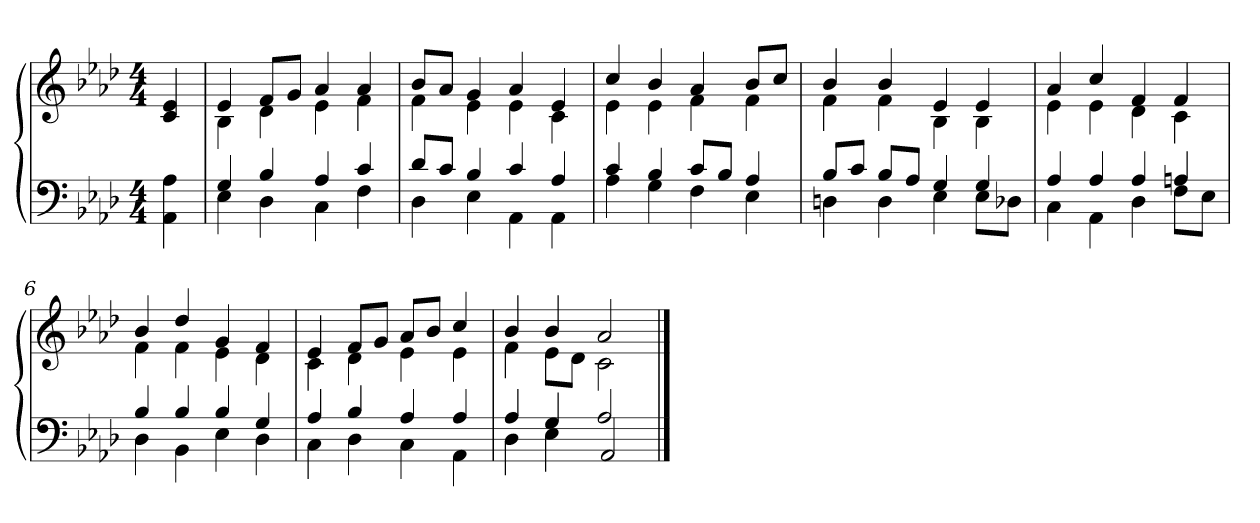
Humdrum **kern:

**kern	**kern
*part2	*part1
*staff2	*staff1
*clefF4	*clefG2
*k[b-e-a-d-]	*k[b-e-a-d-]
*A-:	*A-:
*M4/4	*M4/4
=	=
4AA-\ 4A-\	4c/ 4e-/
=1	=1
*^	*^
4G/	4E-\	4e-/	4B-\
4B-/	4D-\	8f/L	4d-\
.	.	8g/J	.
4A-/	4C\	4a-/	4e-\
4c/	4F\	4a-/	4f\
=2	=2	=2	=2
8d-/L	4D-\	8b-/L	4f\
8c/J	.	8a-/J	.
4B-/	4E-\	4g/	4e-\
4c/	4AA-\	4a-/	4e-\
4A-/	4AA-\	4e-/	4c\
=3	=3	=3	=3
4c/	4A-\	4cc/	4e-\
4B-/	4G\	4b-/	4e-\
8c/L	4F\	4a-/	4f\
8B-/J	.	.	.
4A-/	4E-\	8b-/L	4f\
.	.	8cc/J	.
=4	=4	=4	=4
8B-/L	4Dn\	4b-/	4f\
8c/J	.	.	.
8B-/L	4D\	4b-/	4f\
8A-/J	.	.	.
4G/	4E-\	4e-/	4B-\
4G/	8E-\L	4e-/	4B-\
.	8D-X\J	.	.
!!LO:LB:g=z	!!
=5	=5	=5	=5
4A-/	4C\	4a-/	4e-\
4A-/	4AA-\	4cc/	4e-\
4A-/	4D-\	4f/	4d-\
4An/	8F\L	4f/	4c\
.	8E-\J	.	.
=6	=6	=6	=6
4B-/	4D-\	4b-/	4f\
4B-/	4BB-\	4dd-/	4f\
4B-/	4E-\	4g/	4e-\
4G/	4D-\	4f/	4d-\
=7	=7	=7	=7
4A-/	4C\	4e-/	4c\
4B-/	4D-\	8f/L	4d-\
.	.	8g/J	.
4A-/	4C\	8a-/L	4e-\
.	.	8b-/J	.
4A-/	4AA-\	4cc/	4e-\
=8	=8	=8	=8
4A-/	4D-\	4b-/	4f\
4G/	4E-\	4b-/	8e-\L
.	.	.	8d-\J
2A-/	2AA-/	2a-/	2c\
*v	*v	*	*
*	*v	*v
==	==
*-	*-
